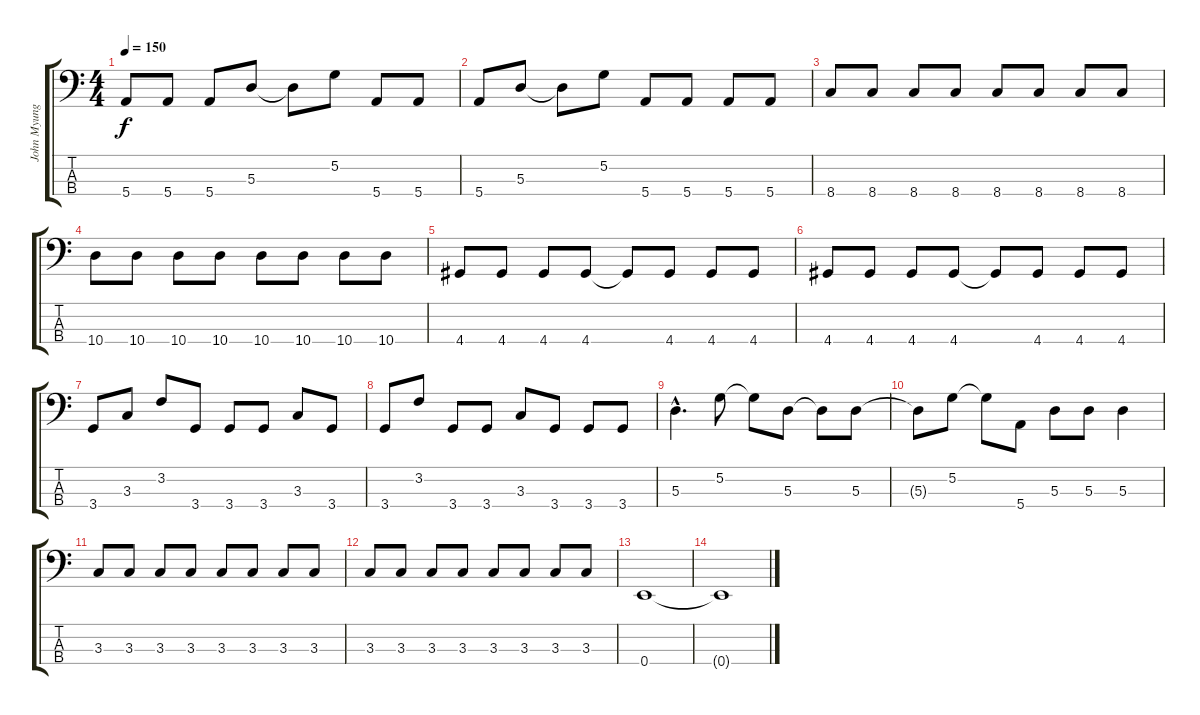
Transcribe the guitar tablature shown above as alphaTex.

\track ("John Myung: Bass" "John Myung") {instrument electricbassfinger}
\staff {score tabs}
\tuning (G2 D2 A1 E1) {hide}
\ts (4 4)
\tempo 150
\clef f4
\ks c
5.4.8{dy f} 5.4.8 5.4.8 5.3.8 5.3{t}.8 5.2.8 5.4.8 5.4.8 |
5.4.8 5.3.8 5.3{t}.8 5.2.8 5.4.8 5.4.8 5.4.8 5.4.8 |
8.4.8 8.4.8 8.4.8 8.4.8 8.4.8 8.4.8 8.4.8 8.4.8 |
10.4.8 10.4.8 10.4.8 10.4.8 10.4.8 10.4.8 10.4.8 10.4.8 |
4.4.8 4.4.8 4.4.8 4.4.8 4.4{t}.8 4.4.8 4.4.8 4.4.8 |
4.4.8 4.4.8 4.4.8 4.4.8 4.4{t}.8 4.4.8 4.4.8 4.4.8 |
3.4.8 3.3.8 3.2.8 3.4.8 3.4.8 3.4.8 3.3.8 3.4.8 |
3.4.8 3.2.8 3.4.8 3.4.8 3.3.8 3.4.8 3.4.8 3.4.8 |
5.3{hac}.4{d} 5.2.8 5.2{t}.8 5.3.8 5.3{t}.8 5.3.8 |
5.3{t}.8 5.2.8 5.2{t}.8 5.4.8 5.3.8 5.3.8 5.3.4 |
3.3.8 3.3.8 3.3.8 3.3.8 3.3.8 3.3.8 3.3.8 3.3.8 |
3.3.8 3.3.8 3.3.8 3.3.8 3.3.8 3.3.8 3.3.8 3.3.8 |
0.4.1 |
0.4{t}.1
